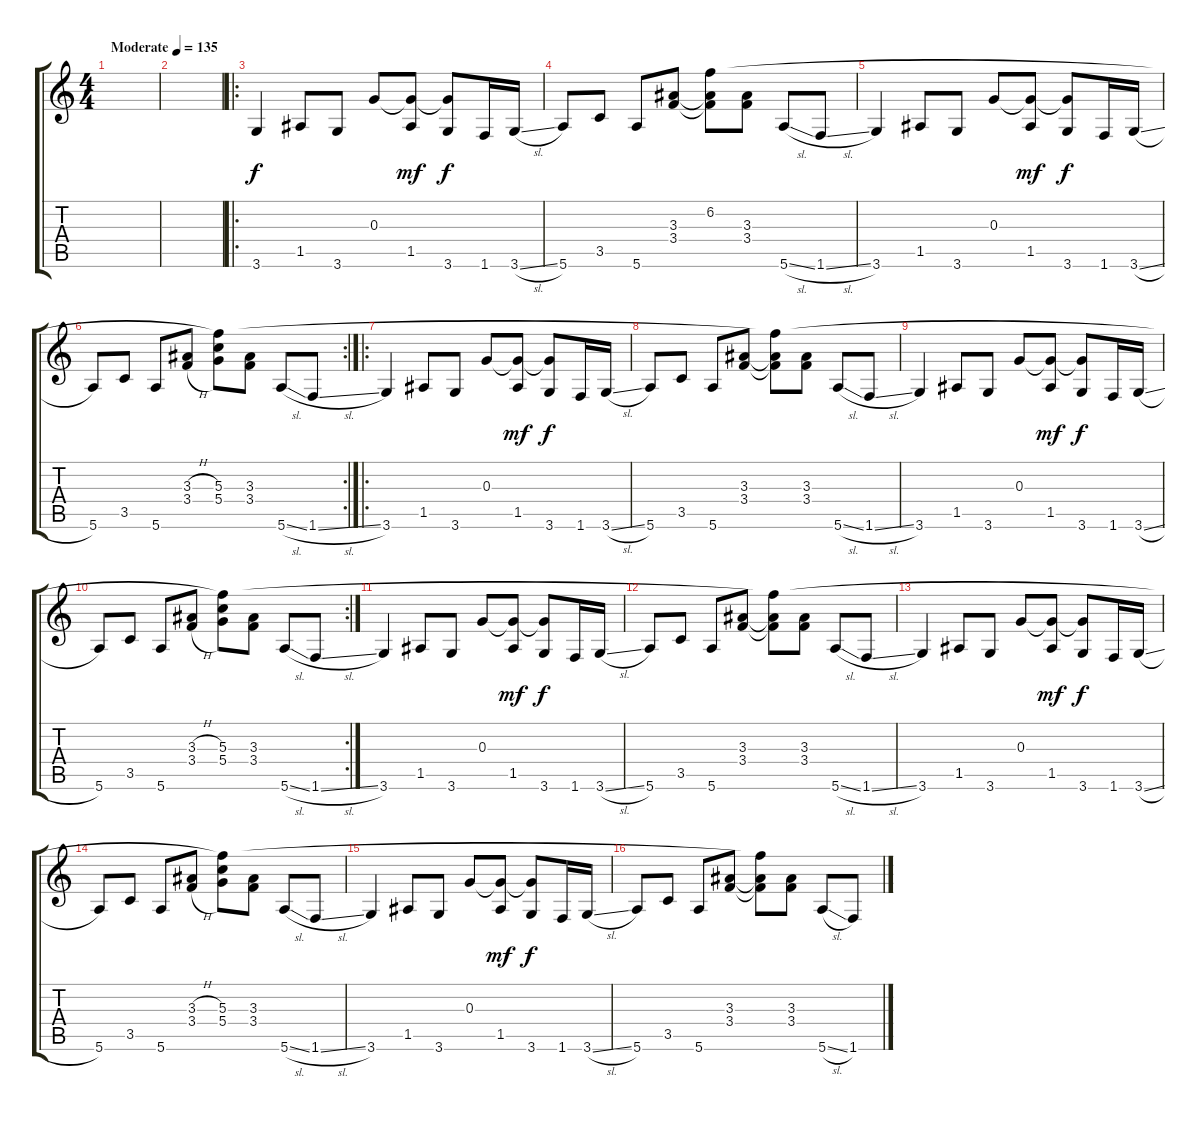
\track ("  " "  ") {instrument electricguitarclean}
\staff {score tabs}
\tuning (E4 B3 G3 D3 A2 E2) {hide}
\ts (4 4)
\tempo (135 "Moderate")
\clef g2
\ks c
|
|
\ro
3.6.4 1.5.8 3.6.8 0.3.8 (0.3{t} 1.5).8{dy mf} (0.3{t} 3.6).8{dy f} 1.6.16 3.6{sl}.16 |
5.6.8 3.5.8 5.6.8 (3.3 3.4).8 (6.2 3.3{t} 3.4{t}).8 (3.3 3.4).8 5.6{sl}.8 1.6{sl}.8 |
3.6.4 1.5.8 3.6.8 0.3.8 (0.3{t} 1.5).8{dy mf} (0.3{t} 3.6).8{dy f} 1.6.16 3.6{sl}.16 |
\rc 2
5.6.8 3.5.8 5.6.8 (3.3{h} 3.4{h}).8 (6.2{t} 5.3 5.4).8 (3.3 3.4).8 5.6{sl}.8 1.6{sl}.8 |
\ro
3.6.4 1.5.8 3.6.8 0.3.8 (0.3{t} 1.5).8{dy mf} (0.3{t} 3.6).8{dy f} 1.6.16 3.6{sl}.16 |
5.6.8 3.5.8 5.6.8 (3.3 3.4).8 (6.2{t} 3.3{t} 3.4{t}).8 (3.3 3.4).8 5.6{sl}.8 1.6{sl}.8 |
3.6.4 1.5.8 3.6.8 0.3.8 (0.3{t} 1.5).8{dy mf} (0.3{t} 3.6).8{dy f} 1.6.16 3.6{sl}.16 |
\rc 2
5.6.8 3.5.8 5.6.8 (3.3{h} 3.4{h}).8 (6.2{t} 5.3 5.4).8 (3.3 3.4).8 5.6{sl}.8 1.6{sl}.8 |
3.6.4 1.5.8 3.6.8 0.3.8 (0.3{t} 1.5).8{dy mf} (0.3{t} 3.6).8{dy f} 1.6.16 3.6{sl}.16 |
5.6.8 3.5.8 5.6.8 (3.3 3.4).8 (6.2{t} 3.3{t} 3.4{t}).8 (3.3 3.4).8 5.6{sl}.8 1.6{sl}.8 |
3.6.4 1.5.8 3.6.8 0.3.8 (0.3{t} 1.5).8{dy mf} (0.3{t} 3.6).8{dy f} 1.6.16 3.6{sl}.16 |
5.6.8 3.5.8 5.6.8 (3.3{h} 3.4{h}).8 (6.2{t} 5.3 5.4).8 (3.3 3.4).8 5.6{sl}.8 1.6{sl}.8 |
3.6.4 1.5.8 3.6.8 0.3.8 (0.3{t} 1.5).8{dy mf} (0.3{t} 3.6).8{dy f} 1.6.16 3.6{sl}.16 |
5.6.8 3.5.8 5.6.8 (3.3 3.4).8 (6.2{t} 3.3{t} 3.4{t}).8 (3.3 3.4).8 5.6{sl}.8 1.6{sl}.8
